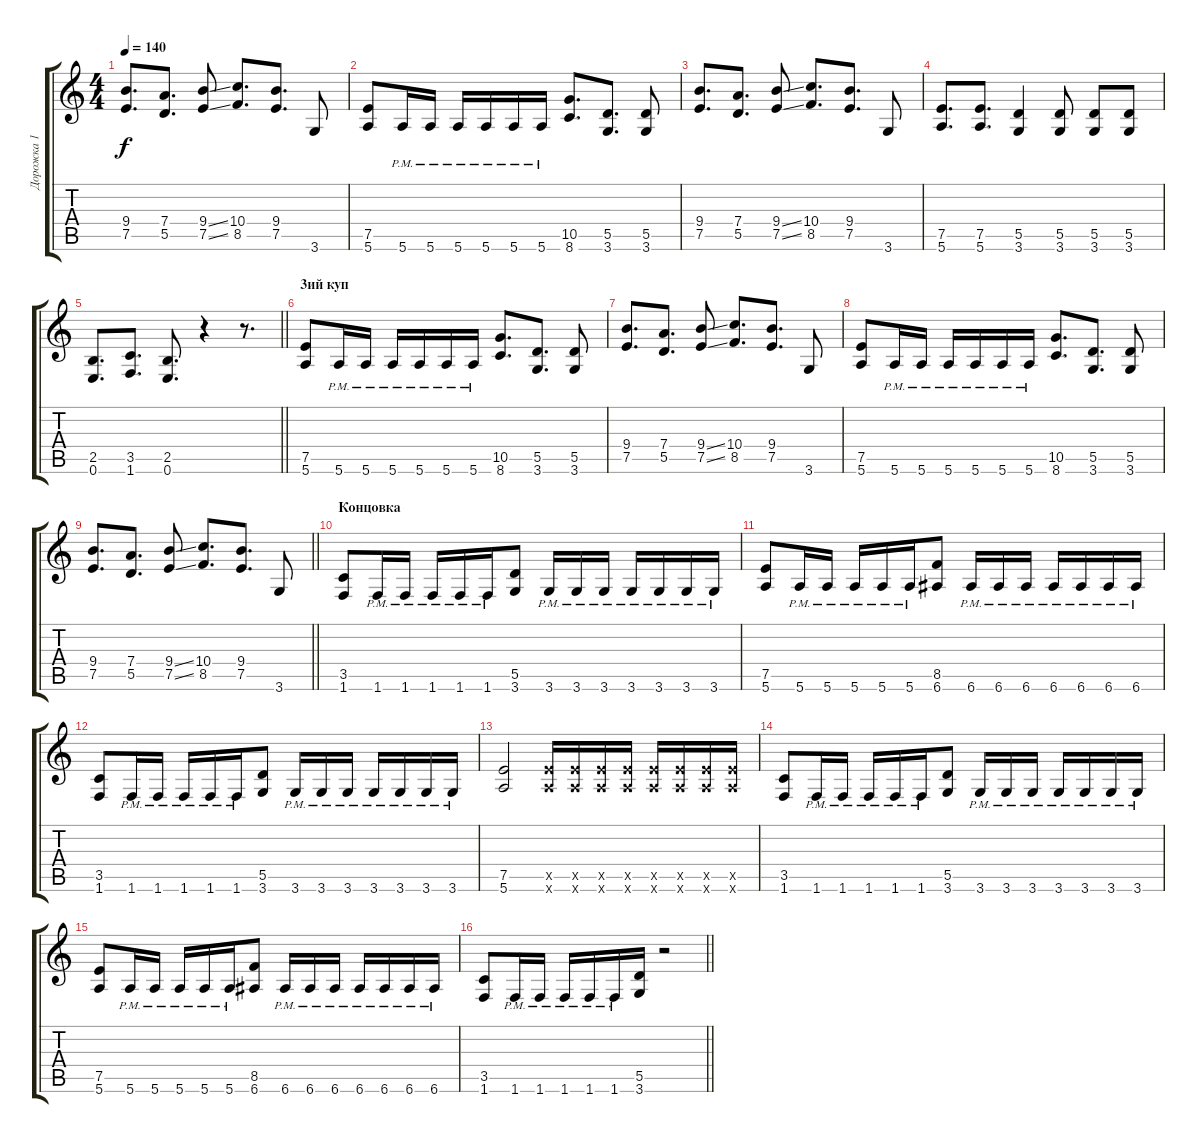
\track ("Дорожка 1" "Дорожка 1") {instrument overdrivenguitar}
\staff {score tabs}
\tuning (E4 B3 G3 D3 A2 E2) {hide}
\ts (4 4)
\tempo 140
\clef g2
\ks c
(9.4 7.5).8{d dy f} (7.4 5.5).8{d} (9.4{ss} 7.5{ss}).8 (10.4 8.5).8{d} (9.4 7.5).8{d} 3.6.8 |
(7.5 5.6).8 5.6{pm}.16 5.6{pm}.16 5.6{pm}.16 5.6{pm}.16 5.6{pm}.16 5.6{pm}.16 (10.5 8.6).8{d} (5.5 3.6).8{d} (5.5 3.6).8 |
(9.4 7.5).8{d} (7.4 5.5).8{d} (9.4{ss} 7.5{ss}).8 (10.4 8.5).8{d} (9.4 7.5).8{d} 3.6.8 |
(7.5 5.6).8{d} (7.5 5.6).8{d} (5.5 3.6).4 (5.5 3.6).8 (5.5 3.6).8 (5.5 3.6).8 |
\barLineRight lightlight
(2.5 0.6).8{d} (3.5 1.6).8{d} (2.5 0.6).8{d} r.4 r.8{d} |
\section ("" "3ий куп")
(7.5 5.6).8 5.6{pm}.16 5.6{pm}.16 5.6{pm}.16 5.6{pm}.16 5.6{pm}.16 5.6{pm}.16 (10.5 8.6).8{d} (5.5 3.6).8{d} (5.5 3.6).8 |
(9.4 7.5).8{d} (7.4 5.5).8{d} (9.4{ss} 7.5{ss}).8 (10.4 8.5).8{d} (9.4 7.5).8{d} 3.6.8 |
(7.5 5.6).8 5.6{pm}.16 5.6{pm}.16 5.6{pm}.16 5.6{pm}.16 5.6{pm}.16 5.6{pm}.16 (10.5 8.6).8{d} (5.5 3.6).8{d} (5.5 3.6).8 |
\barLineRight lightlight
(9.4 7.5).8{d} (7.4 5.5).8{d} (9.4{ss} 7.5{ss}).8 (10.4 8.5).8{d} (9.4 7.5).8{d} 3.6.8 |
\section ("" "Концовка")
(3.5 1.6).8 1.6{pm}.16 1.6{pm}.16 1.6{pm}.16 1.6{pm}.16 1.6{pm}.16 (5.5 3.6).8 3.6{pm}.16 3.6{pm}.16 3.6{pm}.16 3.6{pm}.16 3.6{pm}.16 3.6{pm}.16 3.6{pm}.16 |
(7.5 5.6).8 5.6{pm}.16 5.6{pm}.16 5.6{pm}.16 5.6{pm}.16 5.6{pm}.16 (8.5 6.6).8 6.6{pm}.16 6.6{pm}.16 6.6{pm}.16 6.6{pm}.16 6.6{pm}.16 6.6{pm}.16 6.6{pm}.16 |
(3.5 1.6).8 1.6{pm}.16 1.6{pm}.16 1.6{pm}.16 1.6{pm}.16 1.6{pm}.16 (5.5 3.6).8 3.6{pm}.16 3.6{pm}.16 3.6{pm}.16 3.6{pm}.16 3.6{pm}.16 3.6{pm}.16 3.6{pm}.16 |
(7.5 5.6).2 (7.5{x} 5.6{x}).16 (7.5{x} 5.6{x}).16 (7.5{x} 5.6{x}).16 (7.5{x} 5.6{x}).16 (7.5{x} 5.6{x}).16 (7.5{x} 5.6{x}).16 (7.5{x} 5.6{x}).16 (7.5{x} 5.6{x}).16 |
(3.5 1.6).8 1.6{pm}.16 1.6{pm}.16 1.6{pm}.16 1.6{pm}.16 1.6{pm}.16 (5.5 3.6).8 3.6{pm}.16 3.6{pm}.16 3.6{pm}.16 3.6{pm}.16 3.6{pm}.16 3.6{pm}.16 3.6{pm}.16 |
(7.5 5.6).8 5.6{pm}.16 5.6{pm}.16 5.6{pm}.16 5.6{pm}.16 5.6{pm}.16 (8.5 6.6).8 6.6{pm}.16 6.6{pm}.16 6.6{pm}.16 6.6{pm}.16 6.6{pm}.16 6.6{pm}.16 6.6{pm}.16 |
\barLineRight lightlight
(3.5 1.6).8 1.6{pm}.16 1.6{pm}.16 1.6{pm}.16 1.6{pm}.16 1.6{pm}.16 (5.5 3.6).16 r.2
